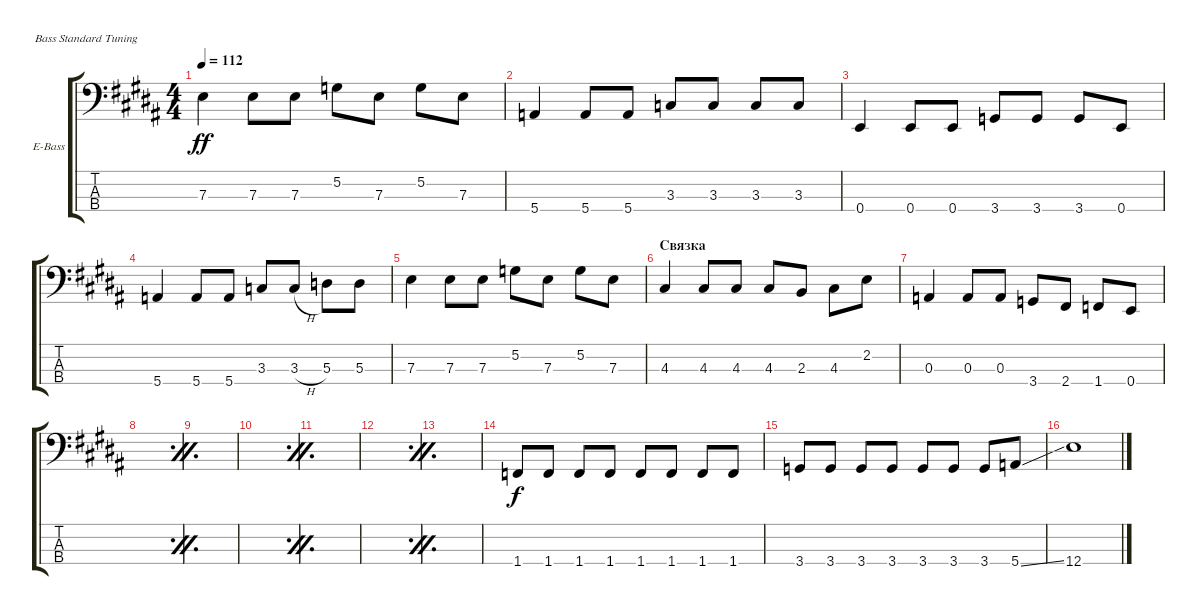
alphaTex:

\bracketExtendMode groupsimilarinstruments
\firstSystemTrackNameOrientation horizontal
\otherSystemsTrackNameOrientation horizontal
\track ("Krist Novoselic" "E-Bass") {mute instrument electricbassfinger}
\staff {score tabs}
\tuning (G2 D2 A1 E1)
\ts (4 4)
\tempo 112
\clef f4
\ks g#minor
7.3.4{dy ff} 7.3.8 7.3.8 5.2.8 7.3.8 5.2.8 7.3.8 |
5.4.4 5.4.8 5.4.8 3.3.8 3.3.8 3.3.8 3.3.8 |
0.4.4 0.4.8 0.4.8 3.4.8 3.4.8 3.4.8 0.4.8 |
5.4.4 5.4.8 5.4.8 3.3.8 3.3{h}.8 5.3.8 5.3.8 |
7.3.4 7.3.8 7.3.8 5.2.8 7.3.8 5.2.8 7.3.8 |
\section ("" "Связка")
4.3.4 4.3.8 4.3.8 4.3.8 2.3.8 4.3.8 2.2.8 |
0.3.4 0.3.8 0.3.8 3.4.8 2.4.8 1.4.8 0.4.8 |
\simile firstofdouble
|
\simile secondofdouble
|
\simile firstofdouble
|
\simile secondofdouble
|
\simile firstofdouble
|
\simile secondofdouble
|
\simile none
1.4.8{dy f} 1.4.8 1.4.8 1.4.8 1.4.8 1.4.8 1.4.8 1.4.8 |
3.4.8 3.4.8 3.4.8 3.4.8 3.4.8 3.4.8 3.4.8 5.4{ss}.8 |
12.4.1
